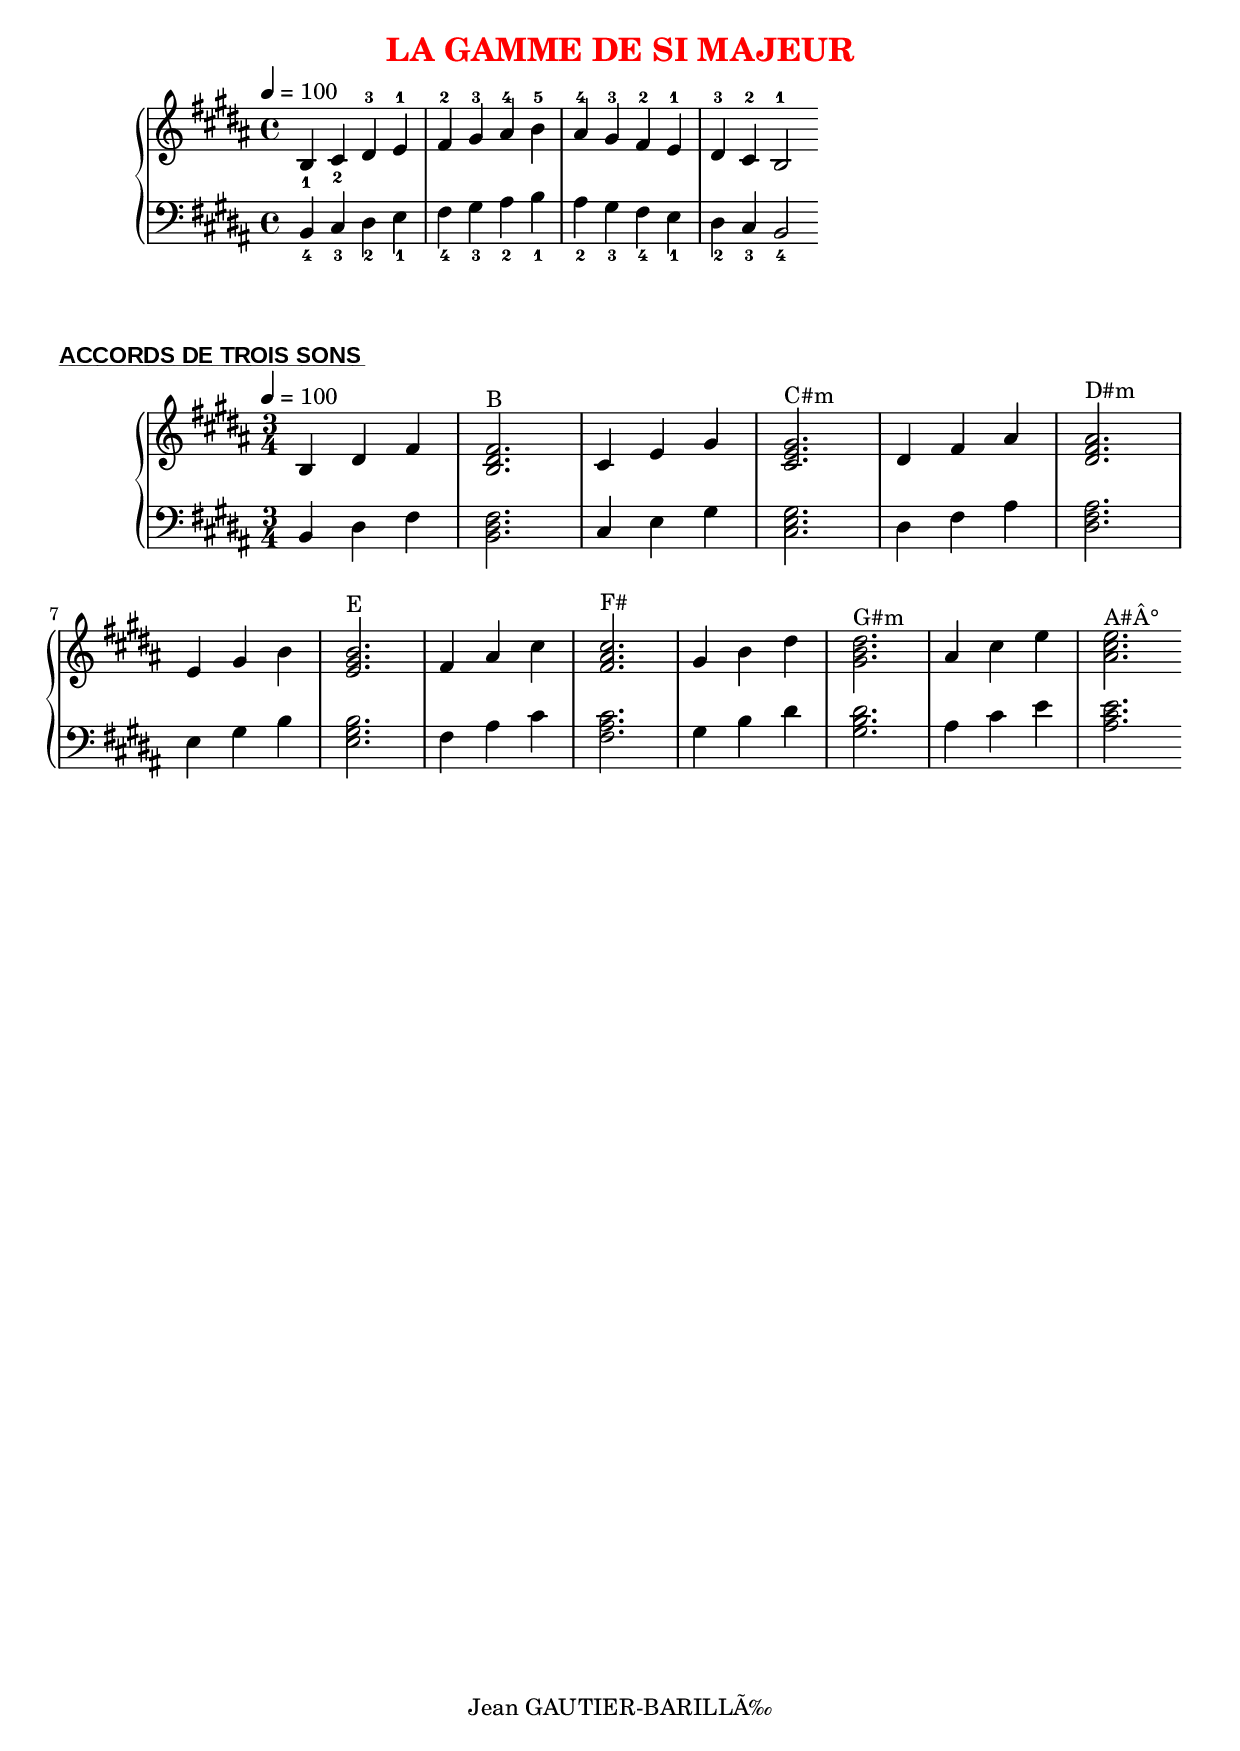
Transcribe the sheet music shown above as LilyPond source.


  
\version"2.10"

\header {
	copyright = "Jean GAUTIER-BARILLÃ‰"  
}

\score {
\new PianoStaff <<
\new Staff {
\relative c' {
\clef treble\key b\major\time 4/4\tempo 4=100
b4_1 cis_2 dis^3 e^1 
fis^2 gis^3 ais^4 b^5 
ais^4 gis^3 fis^2 e^1 
dis^3 cis^2 b2^1\bar":|"
}}
\new Staff {
\relative c {
\clef bass\key b\major\time 4/4
b4_4 cis_3 dis_2 e_1
fis_4 gis_3 ais_2 b_1 
ais_2 gis_3 fis_4 e_1 
dis_2 cis_3 b2_4
}}


>>

\header { piece= \markup\fill-line\bold { \fontsize #3 \with-color #red  "LA GAMME DE SI MAJEUR"}
} }
\score {
\new PianoStaff <<
\new Staff {
\relative c' {
\clef treble\key b\major\time 3/4\tempo 4=100
% premiÃ¨re portÃ©e
b4 dis fis 
< b, dis fis >2.^"B" 
cis4 e gis 
< cis, e gis >2.^"C#m"
dis4 fis ais 
< dis, fis ais >2.^"D#m"\break
% deuxiÃ¨me portÃ©e
e4 gis b 
< e, gis b >2.^"E" 
fis4 ais cis 
< fis, ais cis >2.^"F#" 
gis4 b dis 
< gis, b dis >2.^"G#m"
ais4 cis e 
< ais, cis e >2.^"A#Â°"\bar":|"
}}
\new Staff {
\relative c {
\clef bass\key b\major\time 3/4
% premiÃ¨re portÃ©e
b4 dis fis 
< b, dis fis >2.
cis4 e gis 
< cis, e gis >2.
dis4 fis ais 
< dis, fis ais >2.
% deuxiÃ¨me portÃ©e
e4 gis b 
< e, gis b >2.
fis4 ais cis
< fis, ais cis >2.
gis4 b dis
< gis, b dis >2.
ais4 cis e
< ais, cis e >2.
}}

>>

\header { piece = \markup\override #'(font-name ." arial bold")
{\combine"ACCORDS DE TROIS SONS" "________________________"}
}
\midi {}
\layout {}
}

% compilÃ© avec la nouvelle version 2.10 ,Ã©crit par mesure, modifiÃ© la police,recentrÃ© le titre,ajoutÃ© la couleur et soulignÃ©.



